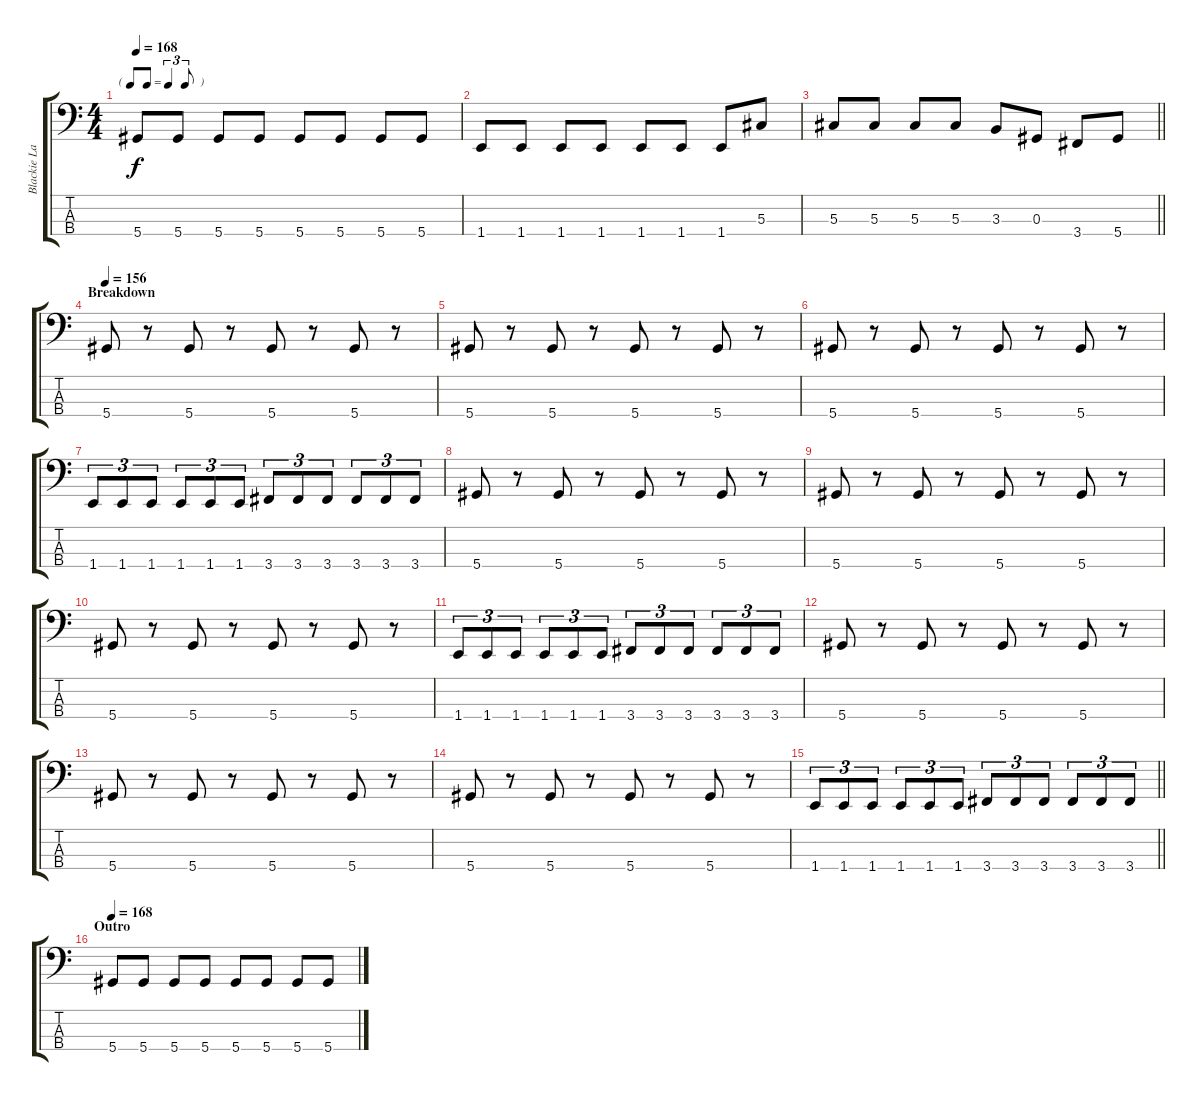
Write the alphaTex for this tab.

\track ("Blackie Lawless (bass)" "Blackie La") {instrument electricbassfinger}
\staff {score tabs}
\tuning (Gb2 Db2 Ab1 Eb1) {hide}
\ts (4 4)
\tf triplet8th
\tempo 168
\clef f4
\ks c
5.4.8{dy f} 5.4.8 5.4.8 5.4.8 5.4.8 5.4.8 5.4.8 5.4.8 |
1.4.8 1.4.8 1.4.8 1.4.8 1.4.8 1.4.8 1.4.8 5.3.8 |
\barLineRight lightlight
5.3.8 5.3.8 5.3.8 5.3.8 3.3.8 0.3.8 3.4.8 5.4.8 |
\section ("" "Breakdown")
\tempo 156
5.4.8 r.8 5.4.8 r.8 5.4.8 r.8 5.4.8 r.8 |
5.4.8 r.8 5.4.8 r.8 5.4.8 r.8 5.4.8 r.8 |
5.4.8 r.8 5.4.8 r.8 5.4.8 r.8 5.4.8 r.8 |
1.4.8{tu (3 2)} 1.4.8{tu (3 2)} 1.4.8{tu (3 2)} 1.4.8{tu (3 2)} 1.4.8{tu (3 2)} 1.4.8{tu (3 2)} 3.4.8{tu (3 2)} 3.4.8{tu (3 2)} 3.4.8{tu (3 2)} 3.4.8{tu (3 2)} 3.4.8{tu (3 2)} 3.4.8{tu (3 2)} |
5.4.8 r.8 5.4.8 r.8 5.4.8 r.8 5.4.8 r.8 |
5.4.8 r.8 5.4.8 r.8 5.4.8 r.8 5.4.8 r.8 |
5.4.8 r.8 5.4.8 r.8 5.4.8 r.8 5.4.8 r.8 |
1.4.8{tu (3 2)} 1.4.8{tu (3 2)} 1.4.8{tu (3 2)} 1.4.8{tu (3 2)} 1.4.8{tu (3 2)} 1.4.8{tu (3 2)} 3.4.8{tu (3 2)} 3.4.8{tu (3 2)} 3.4.8{tu (3 2)} 3.4.8{tu (3 2)} 3.4.8{tu (3 2)} 3.4.8{tu (3 2)} |
5.4.8 r.8 5.4.8 r.8 5.4.8 r.8 5.4.8 r.8 |
5.4.8 r.8 5.4.8 r.8 5.4.8 r.8 5.4.8 r.8 |
5.4.8 r.8 5.4.8 r.8 5.4.8 r.8 5.4.8 r.8 |
\barLineRight lightlight
1.4.8{tu (3 2)} 1.4.8{tu (3 2)} 1.4.8{tu (3 2)} 1.4.8{tu (3 2)} 1.4.8{tu (3 2)} 1.4.8{tu (3 2)} 3.4.8{tu (3 2)} 3.4.8{tu (3 2)} 3.4.8{tu (3 2)} 3.4.8{tu (3 2)} 3.4.8{tu (3 2)} 3.4.8{tu (3 2)} |
\section ("" "Outro")
\tempo 168
5.4.8 5.4.8 5.4.8 5.4.8 5.4.8 5.4.8 5.4.8 5.4.8
